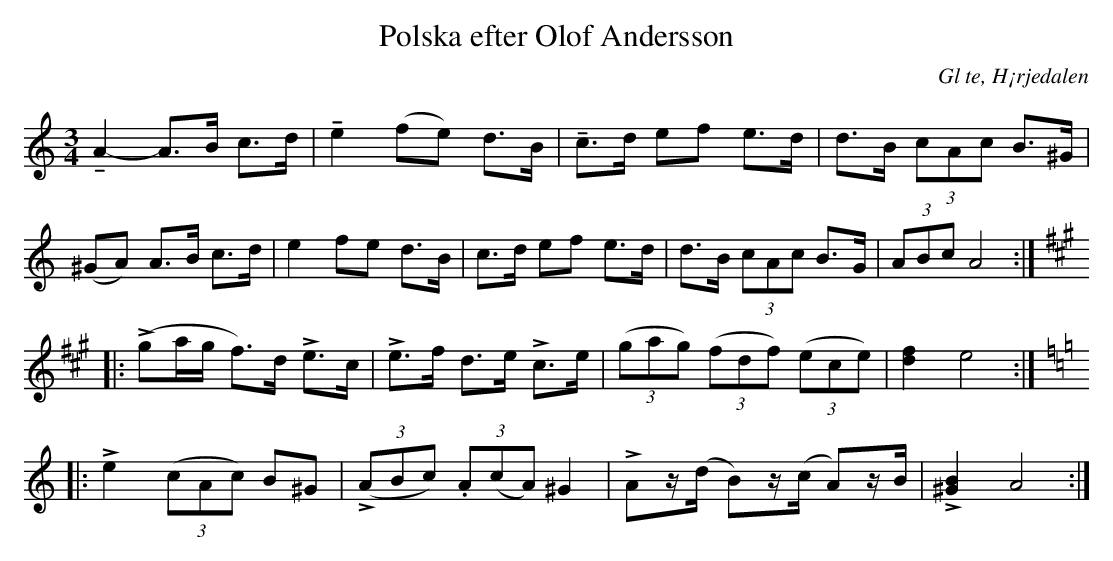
X:1
T:Polska efter Olof Andersson
O:Gl te, H¡rjedalen
M:3/4
L:1/8
U:K=tenuto
K:Am
KA2- A>B c>d | Ke2 (fe) d>B | Kc>d ef e>d | d>B (3cAc B>^G |
(^GA) A>B c>d | e2 fe d>B | c>d ef e>d | d>B (3cAc B>G | (3ABc A4 ::
K:A
(!>!ga/g/ f>)d !>!e>c | !>!e>f d>e !>!c>e | ((3gag) ((3fdf) ((3ece) | [d2f2] e4 ::
K:Am
!>!e2 ((3cAc) B^G | !>!((3ABc) (3.A(cA) ^G2 | !>!Az/(d/ B)z/(c/ A)z/B/ | !>![^G2B2] A4 :|
